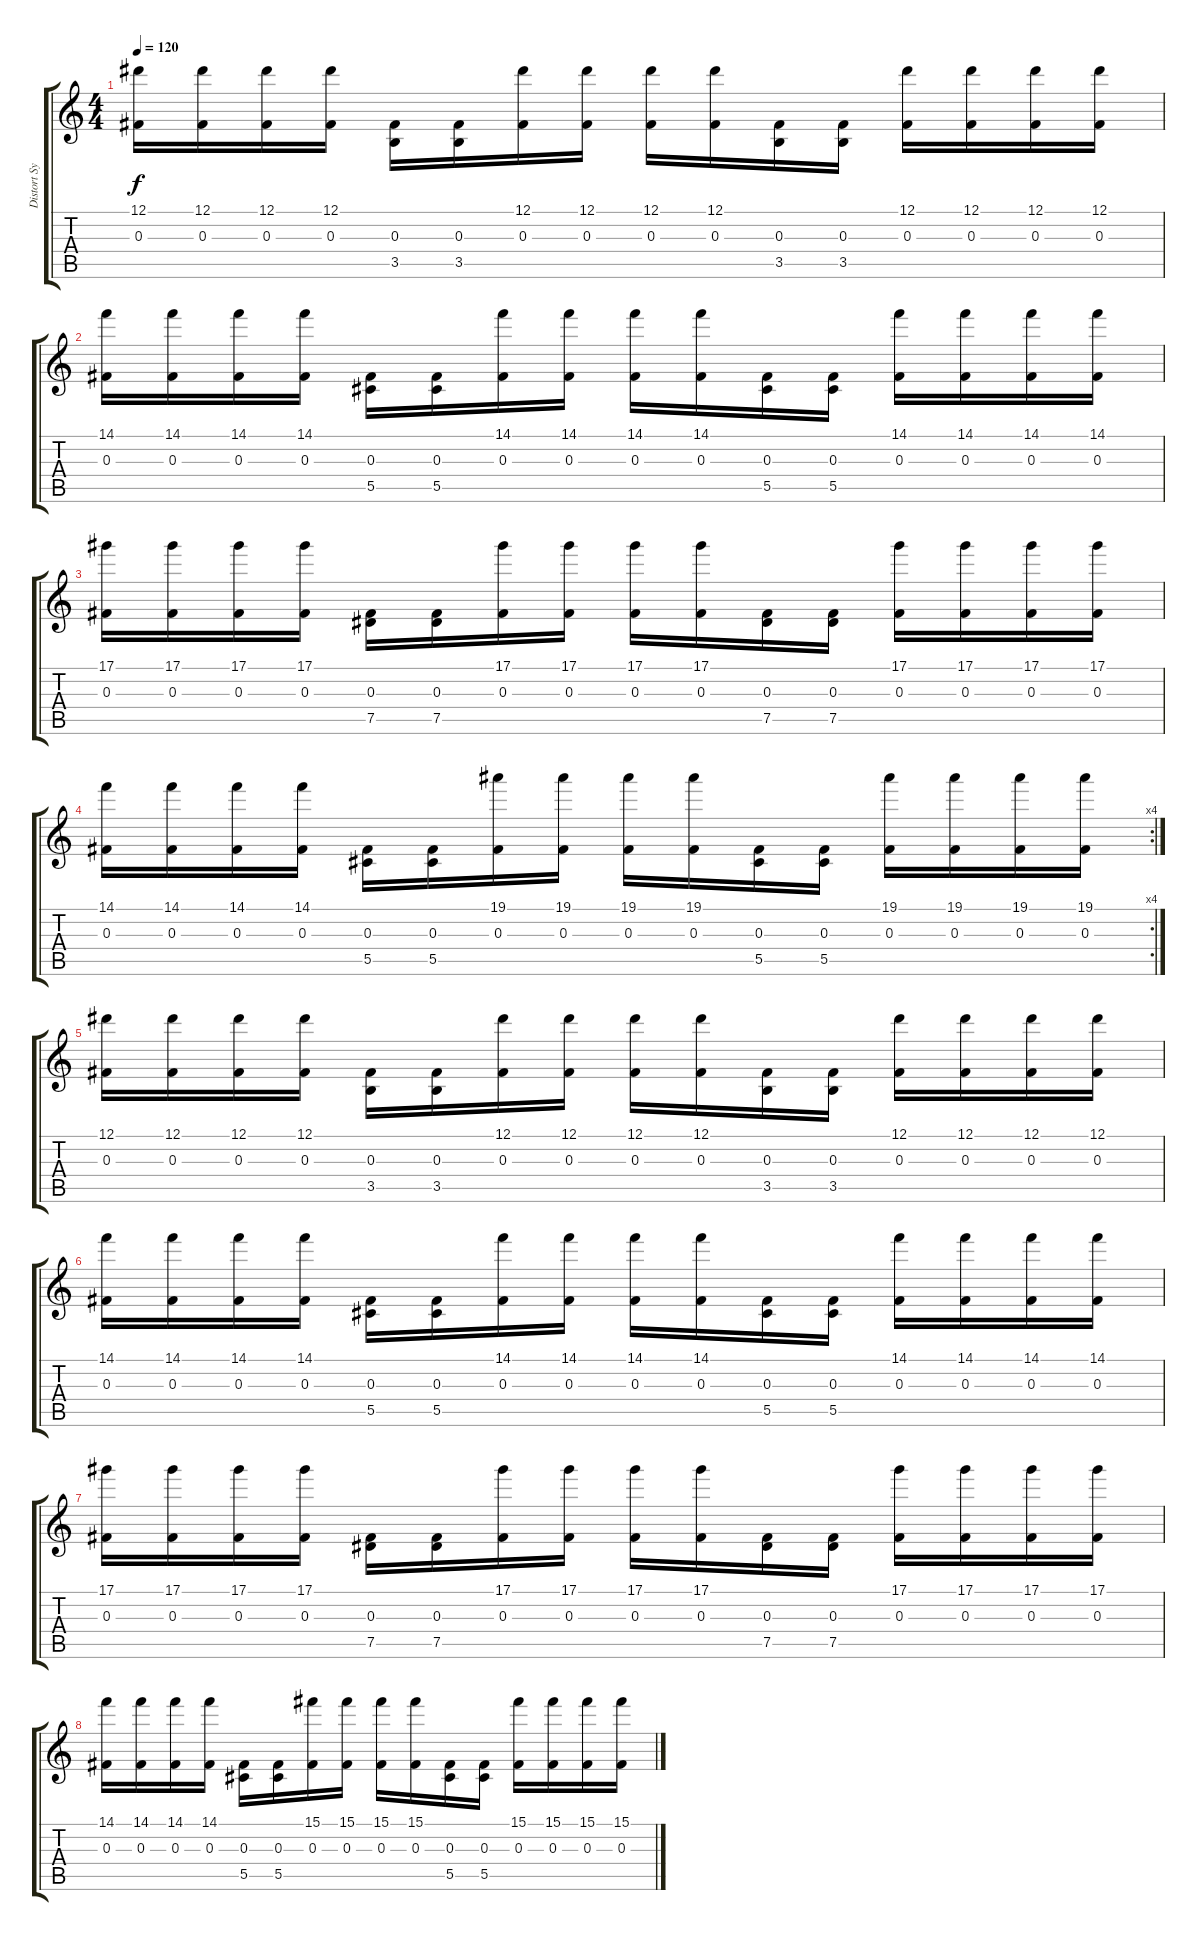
\track ("Distort Synth" "Distort Sy") {instrument overdrivenguitar}
\staff {score tabs}
\tuning (Eb4 Bb3 Gb3 Db3 Ab2 Eb2) {hide}
\ts (4 4)
\tempo 120
\clef g2
\ks c
(12.1 0.3).16{dy f} (12.1 0.3).16 (12.1 0.3).16 (12.1 0.3).16 (0.3 3.5).16 (0.3 3.5).16 (12.1 0.3).16 (12.1 0.3).16 (12.1 0.3).16 (12.1 0.3).16 (0.3 3.5).16 (0.3 3.5).16 (12.1 0.3).16 (12.1 0.3).16 (12.1 0.3).16 (12.1 0.3).16 |
(14.1 0.3).16 (14.1 0.3).16 (14.1 0.3).16 (14.1 0.3).16 (0.3 5.5).16 (0.3 5.5).16 (14.1 0.3).16 (14.1 0.3).16 (14.1 0.3).16 (14.1 0.3).16 (0.3 5.5).16 (0.3 5.5).16 (14.1 0.3).16 (14.1 0.3).16 (14.1 0.3).16 (14.1 0.3).16 |
(17.1 0.3).16 (17.1 0.3).16 (17.1 0.3).16 (17.1 0.3).16 (0.3 7.5).16 (0.3 7.5).16 (17.1 0.3).16 (17.1 0.3).16 (17.1 0.3).16 (17.1 0.3).16 (0.3 7.5).16 (0.3 7.5).16 (17.1 0.3).16 (17.1 0.3).16 (17.1 0.3).16 (17.1 0.3).16 |
\rc 4
(14.1 0.3).16 (14.1 0.3).16 (14.1 0.3).16 (14.1 0.3).16 (0.3 5.5).16 (0.3 5.5).16 (19.1 0.3).16 (19.1 0.3).16 (19.1 0.3).16 (19.1 0.3).16 (0.3 5.5).16 (0.3 5.5).16 (19.1 0.3).16 (19.1 0.3).16 (19.1 0.3).16 (19.1 0.3).16 |
(12.1 0.3).16 (12.1 0.3).16 (12.1 0.3).16 (12.1 0.3).16 (0.3 3.5).16 (0.3 3.5).16 (12.1 0.3).16 (12.1 0.3).16 (12.1 0.3).16 (12.1 0.3).16 (0.3 3.5).16 (0.3 3.5).16 (12.1 0.3).16 (12.1 0.3).16 (12.1 0.3).16 (12.1 0.3).16 |
(14.1 0.3).16 (14.1 0.3).16 (14.1 0.3).16 (14.1 0.3).16 (0.3 5.5).16 (0.3 5.5).16 (14.1 0.3).16 (14.1 0.3).16 (14.1 0.3).16 (14.1 0.3).16 (0.3 5.5).16 (0.3 5.5).16 (14.1 0.3).16 (14.1 0.3).16 (14.1 0.3).16 (14.1 0.3).16 |
(17.1 0.3).16 (17.1 0.3).16 (17.1 0.3).16 (17.1 0.3).16 (0.3 7.5).16 (0.3 7.5).16 (17.1 0.3).16 (17.1 0.3).16 (17.1 0.3).16 (17.1 0.3).16 (0.3 7.5).16 (0.3 7.5).16 (17.1 0.3).16 (17.1 0.3).16 (17.1 0.3).16 (17.1 0.3).16 |
(14.1 0.3).16 (14.1 0.3).16 (14.1 0.3).16 (14.1 0.3).16 (0.3 5.5).16 (0.3 5.5).16 (15.1 0.3).16 (15.1 0.3).16 (15.1 0.3).16 (15.1 0.3).16 (0.3 5.5).16 (0.3 5.5).16 (15.1 0.3).16 (15.1 0.3).16 (15.1 0.3).16 (15.1 0.3).16
